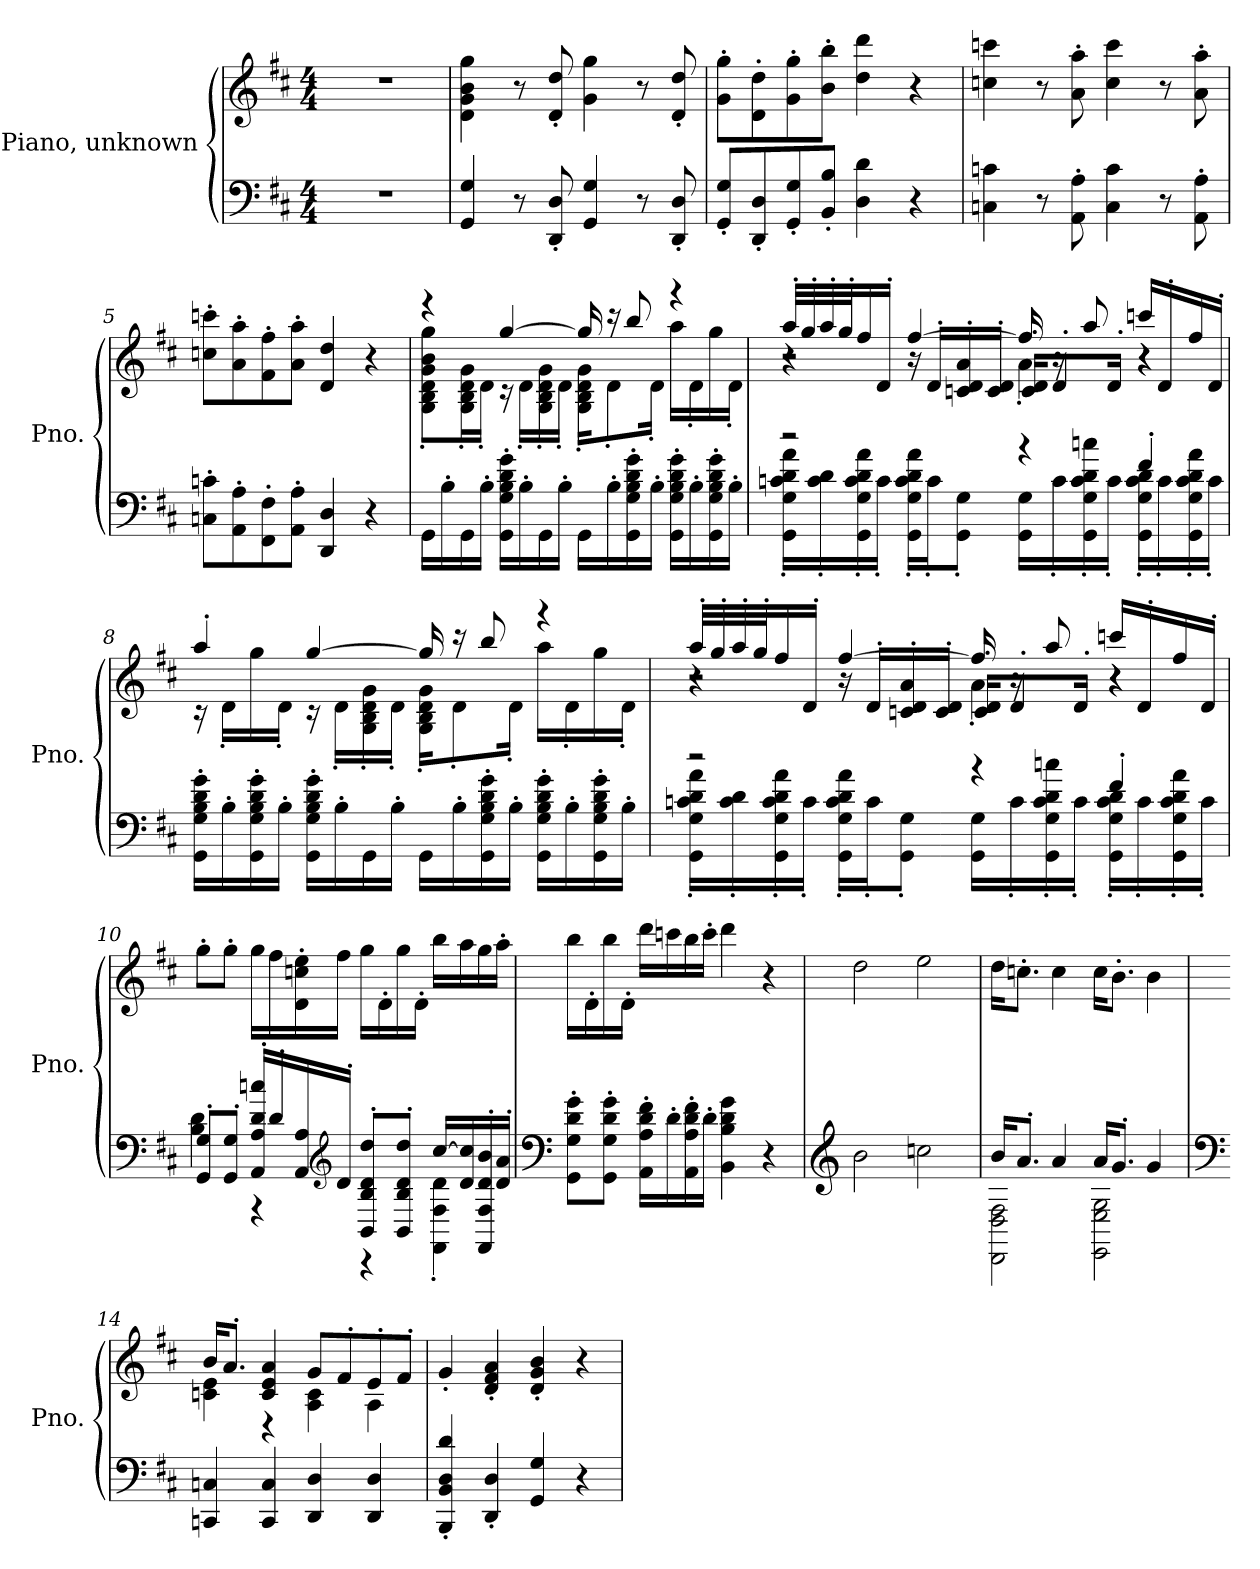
**kern	**kern
*part1	*part1
*staff2	*staff1
*I"Piano, unknown	*
*I'Pno.	*
*clefF4	*clefG2
*k[f#c#]	*k[f#c#]
*M4/4	*M4/4
*MM120	*MM120
=1	=1
1r	1r
=2	=2
4GG/ 4G/	4d\ 4g\ 4b\ 4gg\
8r	8r
8DD/' 8D/'	8d/' 8dd/'
4GG/ 4G/	4g\ 4gg\
8r	8r
8DD/' 8D/'	8d/' 8dd/'
=3	=3
8GG/' 8G/'L	8g\' 8gg\'L
8DD/' 8D/'	8d\' 8dd\'
8GG/' 8G/'	8g\' 8gg\'
8BB/' 8B/'J	8b\' 8bb\'J
4D\ 4d\	4dd\ 4ddd\
4r	4r
=4	=4
4Cn\ 4cn\	4ccn\ 4cccn\
8r	8r
8AA\' 8A\'	8a\' 8aa\'
4C\ 4c\	4cc\ 4ccc\
8r	8r
8AA\' 8A\'	8a\' 8aa\'
=5	=5
8Cn\' 8cn\'L	8ccn\' 8cccn\'L
8AA\' 8A\'	8a\' 8aa\'
8FF#\' 8F#\'	8f#\' 8ff#\'
8AA\' 8A\'J	8a\' 8aa\'J
4DD/ 4D/	4d/ 4dd/
4r	4r
!!LO:LB:g=z
=6	=6
*	*^
16GG\LL	4r	8G\' 8B\' 8d\' 8g\' 8b\' 8gg\'L
16B'\	.	.
16GG\	.	16G\' 16B\' 16d\' 16g\'L
16B'\JJ	.	16d'\JJ
16GG\' 16G\' 16B\' 16d\' 16g\'LL	[4gg/	16r
16B'\	.	16d'\LL
16GG\	.	16G\' 16B\' 16d\' 16g\'
16B'\JJ	.	16d'\JJ
16GG\LL	16gg/]	16G\' 16B\' 16d\' 16g\'KL
16B'\	16r	8d'\
16GG\' 16G\' 16B\' 16d\' 16g\'	8bb/	.
16B'\JJ	.	16d'\Jk
16GG\' 16G\' 16B\' 16d\' 16g\'LL	4r	16aa\LL
16B'\	.	16d'\
16GG\' 16G\' 16B\' 16d\' 16g\'	.	16gg\
16B'\JJ	.	16d'\JJ
!!LO:LB:g=z
=7	=7	=7
*^	*	*^
2r	16GG\' 16G\' 16cn\' 16d\' 16a\'LL	4r	2r	32aa'/LLL
.	.	.	.	32gg'/
.	16c\' 16d\'	.	.	32aa'/
.	.	.	.	32gg'/J
.	16GG\' 16G\' 16c\' 16d\' 16a\'	.	.	16ff#/
.	16c'\JJ	.	.	16d'/JJ
.	16GG\' 16G\' 16c\' 16d\' 16a\'LL	[4ff#/	.	16r
.	16c'\J	.	.	16d'/LL
.	8GG\' 8G\'J	.	.	16cn/' 16d/' 16a/'
.	.	.	.	16c/' 16d/'JJ
4r	16GG\ 16G\LL	16ff#/]	4a'\	16c/' 16d/'KL
.	16c'\	16r	.	8d'/
.	16GG\' 16G\' 16c\' 16d\' 16ccn\'	8aa/	.	.
.	16c'\JJ	.	.	16d'/Jk
4f#'/	16GG\' 16G\' 16c\' 16d\'LL	4r	4r	16cccn/LL
.	16c'\	.	.	16d'/
.	16GG\' 16G\' 16c\' 16d\' 16a\'	.	.	16ff#/
.	16c'\JJ	.	.	16d'/JJ
*v	*v	*	*	*
*	*	*v	*v
!!LO:LB:g=z
=8	=8	=8
16GG\' 16G\' 16B\' 16d\' 16g\'LL	4aa'/	16r
16B'\	.	16d'\LL
16GG\' 16G\' 16B\' 16d\' 16g\'	.	16gg\
16B'\JJ	.	16d'\JJ
16GG\' 16G\' 16B\' 16d\' 16g\'LL	[4gg/	16r
16B'\	.	16d'\LL
16GG\	.	16G\' 16B\' 16d\' 16g\'
16B'\JJ	.	16d'\JJ
16GG\LL	16gg/]	16G\' 16B\' 16d\' 16g\'KL
16B'\	16r	8d'\
16GG\' 16G\' 16B\' 16d\' 16g\'	8bb/	.
16B'\JJ	.	16d'\Jk
16GG\' 16G\' 16B\' 16d\' 16g\'LL	4r	16aa\LL
16B'\	.	16d'\
16GG\' 16G\' 16B\' 16d\' 16g\'	.	16gg\
16B'\JJ	.	16d'\JJ
!!LO:LB:g=z
=9	=9	=9
*^	*	*^
2r	16GG\' 16G\' 16cn\' 16d\' 16a\'LL	4r	2r	32aa'/LLL
.	.	.	.	32gg'/
.	16c\' 16d\'	.	.	32aa'/
.	.	.	.	32gg'/J
.	16GG\' 16G\' 16c\' 16d\' 16a\'	.	.	16ff#/
.	16c'\JJ	.	.	16d'/JJ
.	16GG\' 16G\' 16c\' 16d\' 16a\'LL	[4ff#/	.	16r
.	16c'\J	.	.	16d'/LL
.	8GG\' 8G\'J	.	.	16cn/' 16d/' 16a/'
.	.	.	.	16c/' 16d/'JJ
4r	16GG\ 16G\LL	16ff#/]	4a'\	16c/' 16d/'KL
.	16c'\	16r	.	8d'/
.	16GG\' 16G\' 16c\' 16d\' 16ccn\'	8aa/	.	.
.	16c'\JJ	.	.	16d'/Jk
4f#'/	16GG\' 16G\' 16c\' 16d\'LL	4r	4r	16cccn/LL
.	16c'\	.	.	16d'/
.	16GG\' 16G\' 16c\' 16d\' 16a\'	.	.	16ff#/
.	16c'\JJ	.	.	16d'/JJ
*	*	*v	*v	*v
!!LO:LB:g=z
=10	=10	=10
8GG/' 8G/'L	4B\ 4d\	8gg'\L
8GG/' 8G/'J	.	8gg'\J
16AA/' 16A/' 16d/' 16ccn/'LL	4r	16gg\LL
16d'/	.	16ff#\
16AA/ 16A/	.	16d\' 16ccn\' 16ee\'
*clefG2	*	*
16d'/JJ	.	16ff#\JJ
8BB/' 8B/' 8d/' 8dd/'L	4r	16gg\LL
.	.	16d'\
8BB/' 8B/' 8d/' 8dd/'J	.	16gg\
.	.	16d'\JJ
[16cc/LL	4FF#\' 4F#\' 4d\'	16bb\LL
16d/ 16cc/]	.	16aa\
16FF#/' 16F#/' 16d/' 16b/'	.	16gg\
16d/' 16a/'JJ	.	16aa'\JJ
*v	*v	*
=11	=11
*clefF4	*
8GG\' 8G\' 8d\' 8g\'L	16bb\LL
.	16d'\
8GG\' 8G\' 8d\' 8g\'J	16bb\
.	16d'\JJ
16AA\' 16A\' 16d\' 16f#\'LL	16ddd\LL
16d'\	16cccn\
16AA\' 16A\' 16d\' 16f#\'	16bb\
16d'\JJ	16ccc'\JJ
4BB\ 4B\ 4d\ 4g\	4ddd\
4r	4r
=12	=12
*clefG2	*
2b\	2dd\
2ccn\	2ee\
!!LO:PB:g=z
=13	=13
*^	*
16b/KL	2DD\ 2D\ 2F#\	16dd\KL
8.a'/J	.	8.ccn'\J
4a/	.	4cc\
16a/KL	2EE\ 2E\ 2G\	16cc\KL
8.g'/J	.	8.b'\J
4g/	.	4b\
*v	*v	*
=14	=14
*clefF4	*
*	*^
4CCn/ 4Cn/	16b/KL	4cn\ 4e\
.	8.a'/J	.
4CC/ 4C/	4c/ 4e/ 4a/	4r
4DD/ 4D/	8g/L	4A\ 4c\
.	8f#'/	.
4DD/ 4D/	8e'/	4A\
.	8f#'/J	.
*	*v	*v
=15	=15
4BBB/' 4BB/' 4D/' 4d/'	4g'/
4DD/' 4D/'	4d/' 4f#/' 4a/'
4GG/ 4G/	4d/' 4g/' 4b/'
4r	4r
=	=
*-	*-
